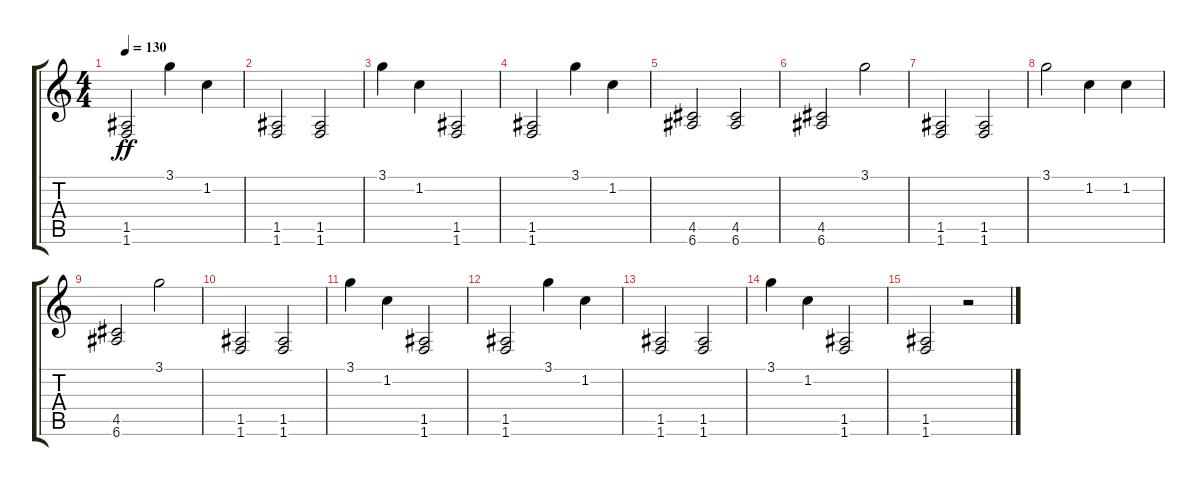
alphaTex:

\track "" {instrument distortionguitar}
\staff {score tabs}
\tuning (E4 B3 G3 D3 A2 E2) {hide}
\ts (4 4)
\tempo 130
\clef g2
\ks c
(1.5 1.6).2{dy ff} 3.1.4 1.2.4 |
(1.5 1.6).2 (1.5 1.6).2 |
3.1.4 1.2.4 (1.5 1.6).2 |
(1.5 1.6).2 3.1.4 1.2.4 |
(4.5 6.6).2 (4.5 6.6).2 |
(4.5 6.6).2 3.1.2 |
(1.5 1.6).2 (1.5 1.6).2 |
3.1.2 1.2.4 1.2.4 |
(4.5 6.6).2 3.1.2 |
(1.5 1.6).2 (1.5 1.6).2 |
3.1.4 1.2.4 (1.5 1.6).2 |
(1.5 1.6).2 3.1.4 1.2.4 |
(1.5 1.6).2 (1.5 1.6).2 |
3.1.4 1.2.4 (1.5 1.6).2 |
(1.5 1.6).2 r.2
